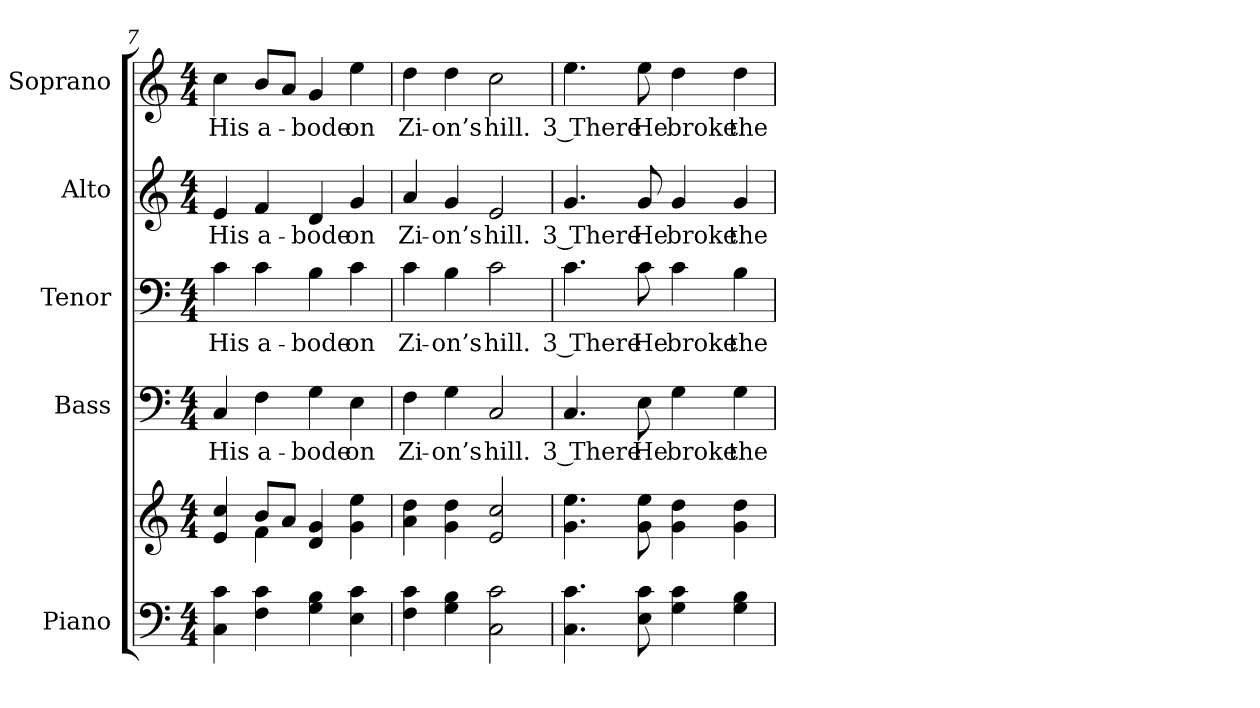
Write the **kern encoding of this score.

**kern	**kern	**kern	**text	**kern	**text	**kern	**text	**kern	**text
*part5	*part5	*part4	*part4	*part3	*part3	*part2	*part2	*part1	*part1
*staff6	*staff5	*staff4	*staff4	*staff3	*staff3	*staff2	*staff2	*staff1	*staff1
*I"Piano	*	*I"Bass	*	*I"Tenor	*	*I"Alto	*	*I"Soprano	*
*I'Pno.	*	*I'B.	*	*I'T.	*	*I'A.	*	*I'S.	*
*clefF4	*clefG2	*clefF4	*	*clefF4	*	*clefG2	*	*clefG2	*
*k[]	*k[]	*k[]	*	*k[]	*	*k[]	*	*k[]	*
*C:	*C:	*C:	*	*C:	*	*C:	*	*C:	*
*M4/4	*M4/4	*M4/4	*	*M4/4	*	*M4/4	*	*M4/4	*
=7	=7	=7	=7	=7	=7	=7	=7	=7	=7
*	*^	*	*	*	*	*	*	*	*
!	!	!	!	!LO:LY:b:color=#000000	!	!	!	!	!	!
!	!	!	!	!	!	!LO:LY:b:color=#000000	!	!	!	!
!	!	!	!	!	!	!	!	!LO:LY:b:color=#000000	!	!
!	!	!	!	!	!	!	!	!	!	!LO:LY:b:color=#000000
4Ci\ 4ci	4ei/ 4cci	4ryy	4Ci/	His	4ci\	His	4ei/	His	4cci\	His
!	!	!	!	!LO:LY:b:color=#000000	!	!	!	!	!	!
!	!	!	!	!	!	!LO:LY:b:color=#000000	!	!	!	!
!	!	!	!	!	!	!	!	!LO:LY:b:color=#000000	!	!
!	!	!	!	!	!	!	!	!	!	!LO:LY:b:color=#000000
4Fi\ 4ci	8bi/L	4fi\	4Fi\	a-	4ci\	a-	4fi/	a-	8bi/L	a-
.	8ai/J	.	.	.	.	.	.	.	8ai/J	.
!	!	!	!	!LO:LY:b:color=#000000	!	!	!	!	!	!
!	!	!	!	!	!	!LO:LY:b:color=#000000	!	!	!	!
!	!	!	!	!	!	!	!	!LO:LY:b:color=#000000	!	!
!	!	!	!	!	!	!	!	!	!	!LO:LY:b:color=#000000
4Gi\ 4Bi	4di/ 4gi	2ryy	4Gi\	-bode	4Bi\	-bode	4di/	-bode	4gi/	-bode
!	!	!	!	!LO:LY:b:color=#000000	!	!	!	!	!	!
!	!	!	!	!	!	!LO:LY:b:color=#000000	!	!	!	!
!	!	!	!	!	!	!	!	!LO:LY:b:color=#000000	!	!
!	!	!	!	!	!	!	!	!	!	!LO:LY:b:color=#000000
4Ei\ 4ci	4gi\ 4eei	.	4Ei\	on	4ci\	on	4gi/	on	4eei\	on
*	*v	*v	*	*	*	*	*	*	*	*
=8	=8	=8	=8	=8	=8	=8	=8	=8	=8
!	!	!	!LO:LY:b:color=#000000	!	!	!	!	!	!
!	!	!	!	!	!LO:LY:b:color=#000000	!	!	!	!
!	!	!	!	!	!	!	!LO:LY:b:color=#000000	!	!
!	!	!	!	!	!	!	!	!	!LO:LY:b:color=#000000
4Fi\ 4ci	4ai\ 4ddi	4Fi\	Zi-	4ci\	Zi-	4ai/	Zi-	4ddi\	Zi-
!	!	!	!LO:LY:b:color=#000000	!	!	!	!	!	!
!	!	!	!	!	!LO:LY:b:color=#000000	!	!	!	!
!	!	!	!	!	!	!	!LO:LY:b:color=#000000	!	!
!	!	!	!	!	!	!	!	!	!LO:LY:b:color=#000000
4Gi\ 4Bi	4gi\ 4ddi	4Gi\	-on’s	4Bi\	-on’s	4gi/	-on’s	4ddi\	-on’s
!	!	!	!LO:LY:b:color=#000000	!	!	!	!	!	!
!	!	!	!	!	!LO:LY:b:color=#000000	!	!	!	!
!	!	!	!	!	!	!	!LO:LY:b:color=#000000	!	!
!	!	!	!	!	!	!	!	!	!LO:LY:b:color=#000000
2Ci\ 2ci	2ei/ 2cci	2Ci/	hill.	2ci\	hill.	2ei/	hill.	2cci\	hill.
!!LO:PB:g=z
=9	=9	=9	=9	=9	=9	=9	=9	=9	=9
!	!	!	!LO:LY:b:color=#000000	!	!	!	!	!	!
!	!	!	!	!	!LO:LY:b:color=#000000	!	!	!	!
!	!	!	!	!	!	!	!LO:LY:b:color=#000000	!	!
!	!	!	!	!	!	!	!	!	!LO:LY:b:color=#000000
4.Ci\ 4.ci	4.gi\ 4.eei	4.Ci/	3 There	4.ci\	3 There	4.gi/	3 There	4.eei\	3 There
!	!	!	!LO:LY:b:color=#000000	!	!	!	!	!	!
!	!	!	!	!	!LO:LY:b:color=#000000	!	!	!	!
!	!	!	!	!	!	!	!LO:LY:b:color=#000000	!	!
!	!	!	!	!	!	!	!	!	!LO:LY:b:color=#000000
8Ei\ 8ci	8gi\ 8eei	8Ei\	He	8ci\	He	8gi/	He	8eei\	He
!	!	!	!LO:LY:b:color=#000000	!	!	!	!	!	!
!	!	!	!	!	!LO:LY:b:color=#000000	!	!	!	!
!	!	!	!	!	!	!	!LO:LY:b:color=#000000	!	!
!	!	!	!	!	!	!	!	!	!LO:LY:b:color=#000000
4Gi\ 4ci	4gi\ 4ddi	4Gi\	broke	4ci\	broke	4gi/	broke	4ddi\	broke
!	!	!	!LO:LY:b:color=#000000	!	!	!	!	!	!
!	!	!	!	!	!LO:LY:b:color=#000000	!	!	!	!
!	!	!	!	!	!	!	!LO:LY:b:color=#000000	!	!
!	!	!	!	!	!	!	!	!	!LO:LY:b:color=#000000
4Gi\ 4Bi	4gi\ 4ddi	4Gi\	the	4Bi\	the	4gi/	the	4ddi\	the
=	=	=	=	=	=	=	=	=	=
*-	*-	*-	*-	*-	*-	*-	*-	*-	*-
